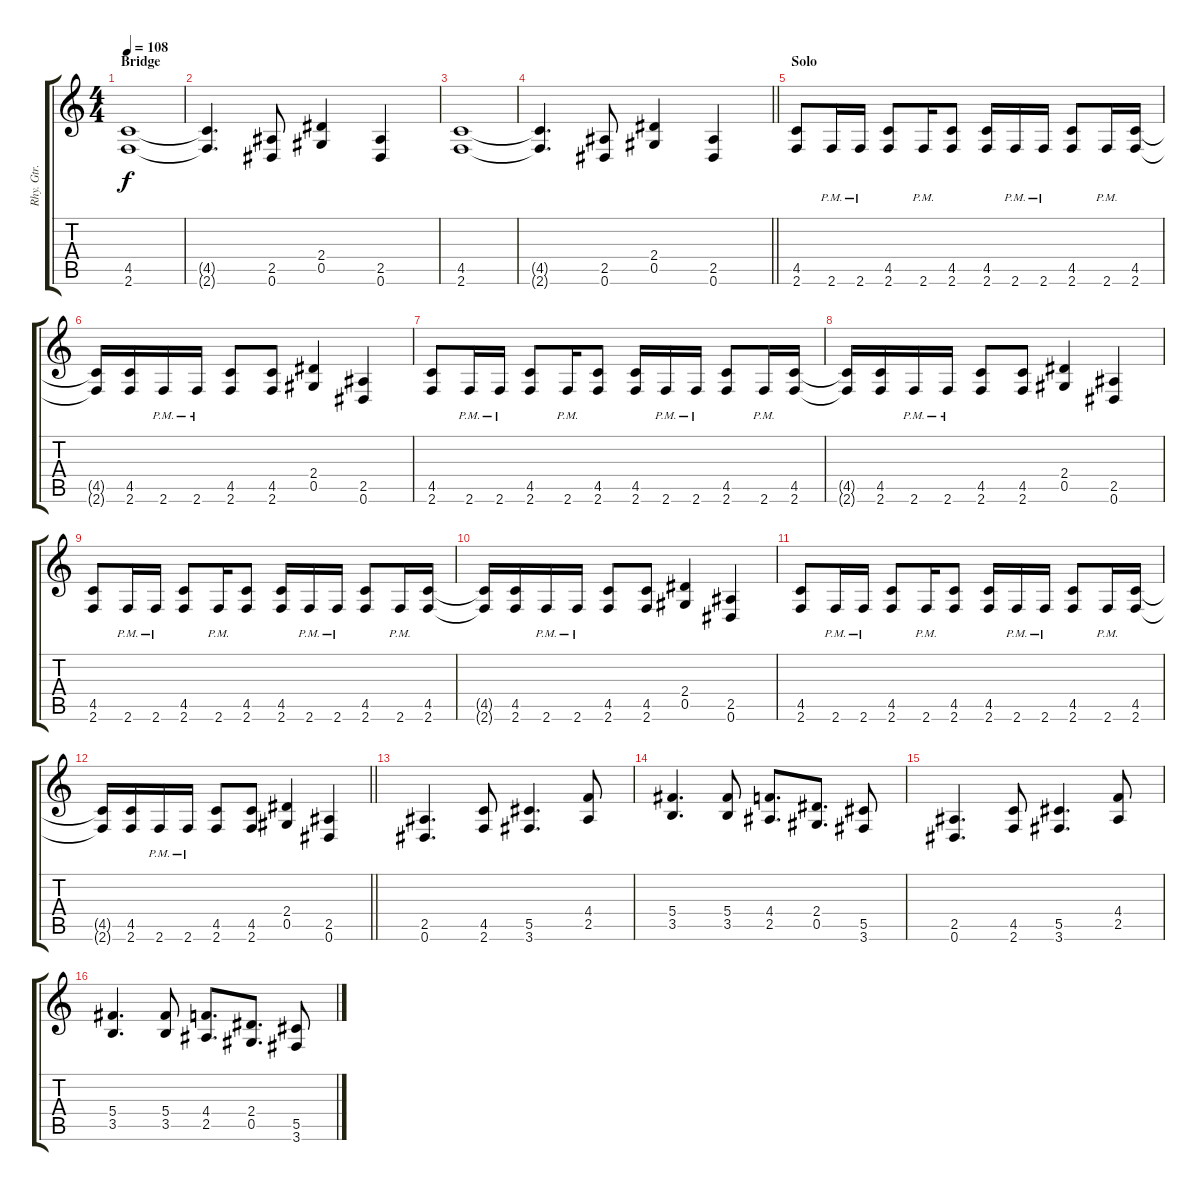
\track ("Rhy. Gtr. 2" "Rhy. Gtr. ") {instrument distortionguitar}
\staff {score tabs}
\tuning (Eb4 Bb3 Gb3 Db3 Ab2 Eb2) {hide}
\ts (4 4)
\section ("" "Bridge")
\tempo 108
\clef g2
\ks c
(4.5 2.6).1{dy f} |
(4.5{t} 2.6{t}).4{d} (2.5 0.6).8 (2.4 0.5).4 (2.5 0.6).4 |
(4.5 2.6).1 |
\barLineRight lightlight
(4.5{t} 2.6{t}).4{d} (2.5 0.6).8 (2.4 0.5).4 (2.5 0.6).4 |
\section ("" "Solo")
(4.5 2.6).8{volume 5} 2.6{pm}.16 2.6{pm}.16 (4.5 2.6).8 2.6{pm}.16 (4.5 2.6).8 (4.5 2.6).16 2.6{pm}.16 2.6{pm}.16 (4.5 2.6).8 2.6{pm}.16 (4.5 2.6).16 |
(4.5{t} 2.6{t}).16 (4.5 2.6).16 2.6{pm}.16 2.6{pm}.16 (4.5 2.6).8 (4.5 2.6).8 (2.4 0.5).4 (2.5 0.6).4 |
(4.5 2.6).8 2.6{pm}.16 2.6{pm}.16 (4.5 2.6).8 2.6{pm}.16 (4.5 2.6).8 (4.5 2.6).16 2.6{pm}.16 2.6{pm}.16 (4.5 2.6).8 2.6{pm}.16 (4.5 2.6).16 |
(4.5{t} 2.6{t}).16 (4.5 2.6).16 2.6{pm}.16 2.6{pm}.16 (4.5 2.6).8 (4.5 2.6).8 (2.4 0.5).4 (2.5 0.6).4 |
(4.5 2.6).8 2.6{pm}.16 2.6{pm}.16 (4.5 2.6).8 2.6{pm}.16 (4.5 2.6).8 (4.5 2.6).16 2.6{pm}.16 2.6{pm}.16 (4.5 2.6).8 2.6{pm}.16 (4.5 2.6).16 |
(4.5{t} 2.6{t}).16 (4.5 2.6).16 2.6{pm}.16 2.6{pm}.16 (4.5 2.6).8 (4.5 2.6).8 (2.4 0.5).4 (2.5 0.6).4 |
(4.5 2.6).8 2.6{pm}.16 2.6{pm}.16 (4.5 2.6).8 2.6{pm}.16 (4.5 2.6).8 (4.5 2.6).16 2.6{pm}.16 2.6{pm}.16 (4.5 2.6).8 2.6{pm}.16 (4.5 2.6).16 |
\barLineRight lightlight
(4.5{t} 2.6{t}).16 (4.5 2.6).16 2.6{pm}.16 2.6{pm}.16 (4.5 2.6).8 (4.5 2.6).8 (2.4 0.5).4 (2.5 0.6).4 |
\section ("" "")
(2.5 0.6).4{d} (4.5 2.6).8 (5.5 3.6).4{d} (4.4 2.5).8 |
(5.4 3.5).4{d} (5.4 3.5).8 (4.4 2.5).8{d} (2.4 0.5).8{d} (5.5 3.6).8 |
(2.5 0.6).4{d} (4.5 2.6).8 (5.5 3.6).4{d} (4.4 2.5).8 |
(5.4 3.5).4{d} (5.4 3.5).8 (4.4 2.5).8{d} (2.4 0.5).8{d} (5.5 3.6).8
